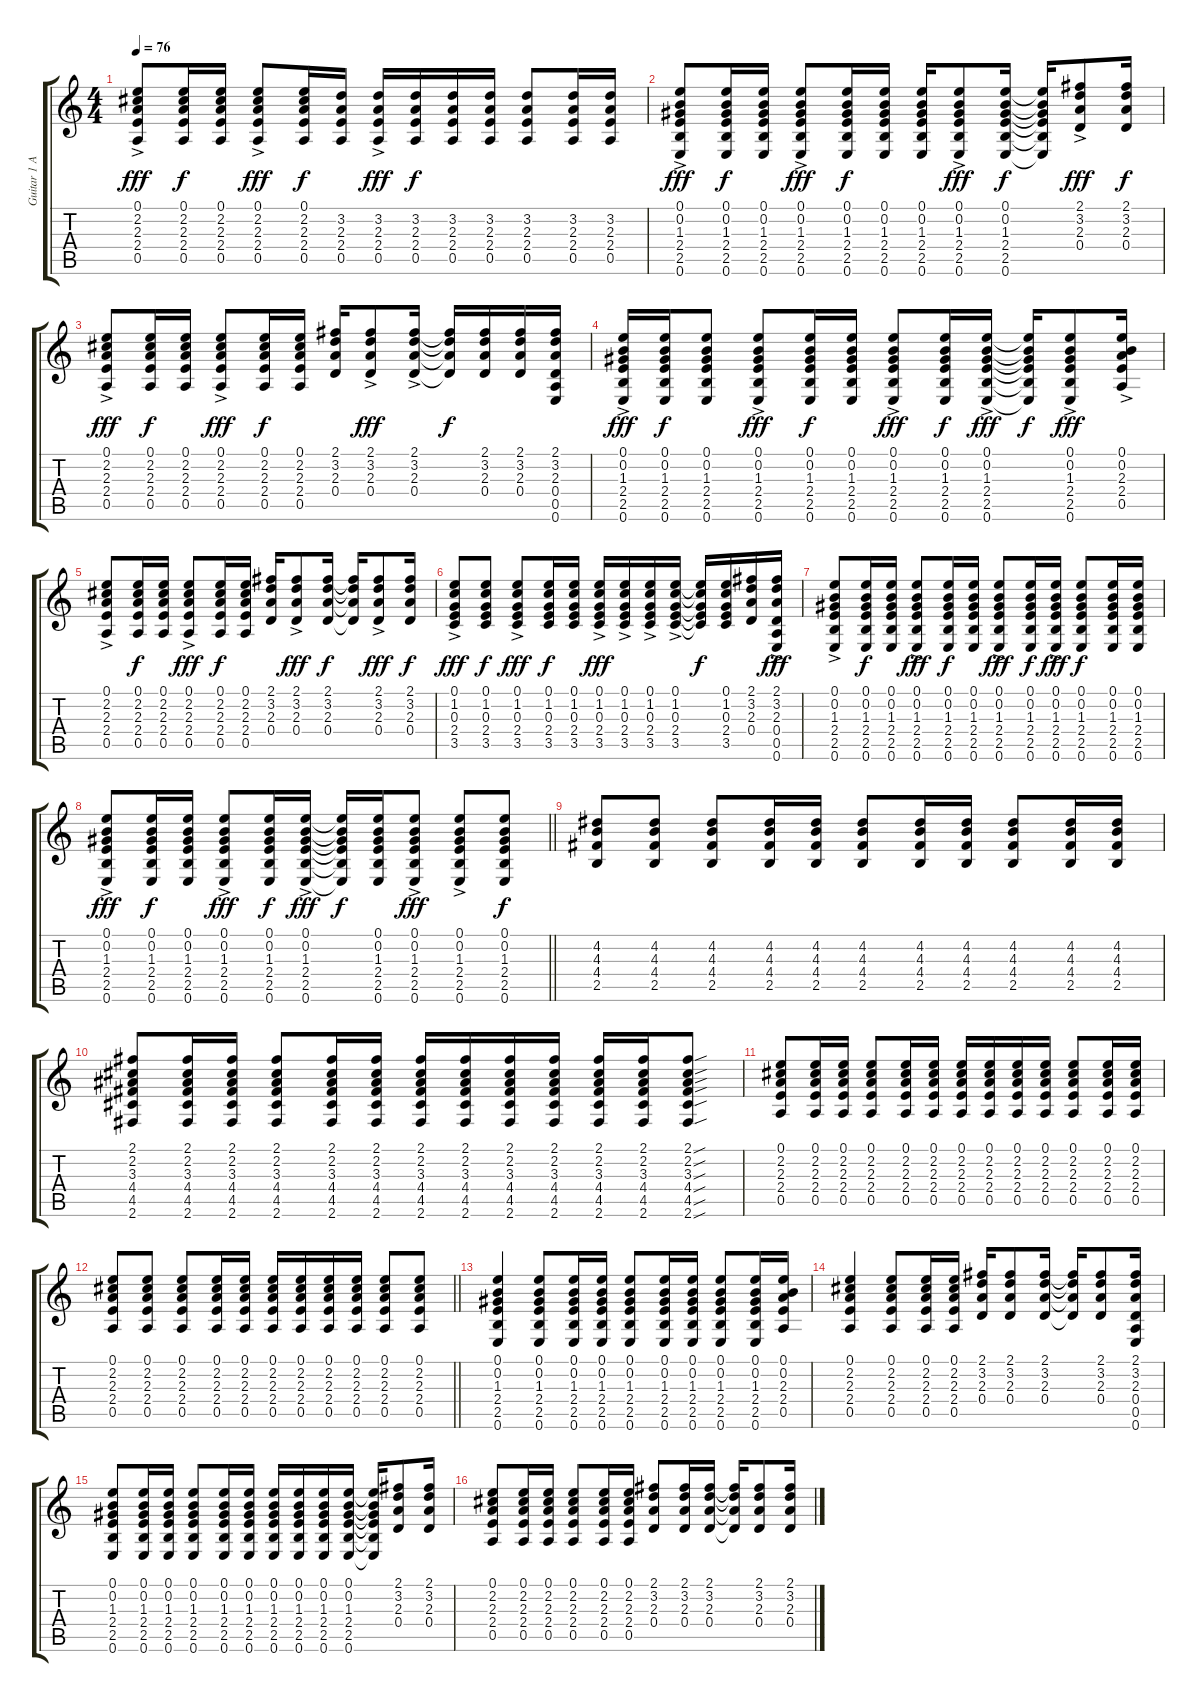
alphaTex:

\track ("Guitar 1 Acoustic" "Guitar 1 A") {instrument acousticguitarnylon}
\staff {score tabs}
\tuning (E4 B3 G3 D3 A2 E2) {hide}
\ts (4 4)
\tempo 76
\clef g2
\ks c
(0.1{ac} 2.2{ac} 2.3{ac} 2.4{ac} 0.5{ac}).8{dy fff} (0.1 2.2 2.3 2.4 0.5).16{dy f} (0.1 2.2 2.3 2.4 0.5).16 (0.1{ac} 2.2{ac} 2.3{ac} 2.4{ac} 0.5{ac}).8{dy fff} (0.1 2.2 2.3 2.4 0.5).16{dy f} (3.2 2.3 2.4 0.5).16 (3.2{ac} 2.3{ac} 2.4{ac} 0.5{ac}).16{dy fff} (3.2 2.3 2.4 0.5).16{dy f} (3.2 2.3 2.4 0.5).16 (3.2 2.3 2.4 0.5).16 (3.2 2.3 2.4 0.5).8 (3.2 2.3 2.4 0.5).16 (3.2 2.3 2.4 0.5).16 |
(0.1{ac} 0.2{ac} 1.3{ac} 2.4{ac} 2.5{ac} 0.6{ac}).8{dy fff} (0.1 0.2 1.3 2.4 2.5 0.6).16{dy f} (0.1 0.2 1.3 2.4 2.5 0.6).16 (0.1{ac} 0.2{ac} 1.3{ac} 2.4{ac} 2.5{ac} 0.6{ac}).8{dy fff} (0.1 0.2 1.3 2.4 2.5 0.6).16{dy f} (0.1 0.2 1.3 2.4 2.5 0.6).16 (0.1 0.2 1.3 2.4 2.5 0.6).16 (0.1{ac} 0.2{ac} 1.3{ac} 2.4{ac} 2.5{ac} 0.6{ac}).8{dy fff} (0.1 0.2 1.3 2.4 2.5 0.6).16{dy f} (0.1{t} 0.2{t} 1.3{t} 2.4{t} 2.5{t} 0.6{t}).16 (2.1{ac} 3.2{ac} 2.3{ac} 0.4{ac}).8{dy fff} (2.1 3.2 2.3 0.4).16{dy f} |
(0.1{ac} 2.2{ac} 2.3{ac} 2.4{ac} 0.5{ac}).8{dy fff} (0.1 2.2 2.3 2.4 0.5).16{dy f} (0.1 2.2 2.3 2.4 0.5).16 (0.1{ac} 2.2{ac} 2.3{ac} 2.4{ac} 0.5{ac}).8{dy fff} (0.1 2.2 2.3 2.4 0.5).16{dy f} (0.1 2.2 2.3 2.4 0.5).16 (2.1 3.2 2.3 0.4).16 (2.1{ac} 3.2{ac} 2.3{ac} 0.4{ac}).8{dy fff} (2.1{ac} 3.2{ac} 2.3{ac} 0.4{ac}).16 (2.1{t} 3.2{t} 2.3{t} 0.4{t}).16{dy f} (2.1 3.2 2.3 0.4).16 (2.1 3.2 2.3 0.4).16 (2.1 3.2 2.3 0.4 0.5 0.6).16 |
(0.1{ac} 0.2{ac} 1.3{ac} 2.4{ac} 2.5{ac} 0.6{ac}).16{dy fff} (0.1 0.2 1.3 2.4 2.5 0.6).16{dy f} (0.1 0.2 1.3 2.4 2.5 0.6).8 (0.1{ac} 0.2{ac} 1.3{ac} 2.4{ac} 2.5{ac} 0.6{ac}).8{dy fff} (0.1 0.2 1.3 2.4 2.5 0.6).16{dy f} (0.1 0.2 1.3 2.4 2.5 0.6).16 (0.1{ac} 0.2{ac} 1.3{ac} 2.4{ac} 2.5{ac} 0.6{ac}).8{dy fff} (0.1 0.2 1.3 2.4 2.5 0.6).16{dy f} (0.1{ac} 0.2{ac} 1.3{ac} 2.4{ac} 2.5{ac} 0.6{ac}).16{dy fff} (0.1{t} 0.2{t} 1.3{t} 2.4{t} 2.5{t} 0.6{t}).16{dy f} (0.1{ac} 0.2{ac} 1.3{ac} 2.4{ac} 2.5{ac} 0.6{ac}).8{dy fff} (0.1{ac} 0.2{ac} 2.3{ac} 2.4{ac} 0.5{ac}).16 |
(0.1{ac} 2.2{ac} 2.3{ac} 2.4{ac} 0.5{ac}).8 (0.1 2.2 2.3 2.4 0.5).16{dy f} (0.1 2.2 2.3 2.4 0.5).16 (0.1{ac} 2.2{ac} 2.3{ac} 2.4{ac} 0.5{ac}).8{dy fff} (0.1 2.2 2.3 2.4 0.5).16{dy f} (0.1 2.2 2.3 2.4 0.5).16 (2.1 3.2 2.3 0.4).16 (2.1{ac} 3.2{ac} 2.3{ac} 0.4{ac}).8{dy fff} (2.1 3.2 2.3 0.4).16{dy f} (2.1{t} 3.2{t} 2.3{t} 0.4{t}).16 (2.1{ac} 3.2{ac} 2.3{ac} 0.4{ac}).8{dy fff} (2.1 3.2 2.3 0.4).16{dy f} |
(0.1{ac} 1.2{ac} 0.3{ac} 2.4{ac} 3.5{ac}).8{dy fff} (0.1 1.2 0.3 2.4 3.5).8{dy f} (0.1{ac} 1.2{ac} 0.3{ac} 2.4{ac} 3.5{ac}).8{dy fff} (0.1 1.2 0.3 2.4 3.5).16{dy f} (0.1 1.2 0.3 2.4 3.5).16 (0.1{ac} 1.2{ac} 0.3{ac} 2.4{ac} 3.5{ac}).16{dy fff} (0.1{ac} 1.2{ac} 0.3{ac} 2.4{ac} 3.5{ac}).16 (0.1{ac} 1.2{ac} 0.3{ac} 2.4{ac} 3.5{ac}).16 (0.1{ac} 1.2{ac} 0.3{ac} 2.4{ac} 3.5{ac}).16 (0.1{t} 1.2{t} 0.3{t} 2.4{t} 3.5{t}).16{dy f} (0.1 1.2 0.3 2.4 3.5).16 (2.1 3.2 2.3 0.4).16 (2.1{ac} 3.2{ac} 2.3{ac} 0.4{ac} 0.5 0.6).16{dy fff} |
(0.1{ac} 0.2{ac} 1.3{ac} 2.4{ac} 2.5{ac} 0.6{ac}).8 (0.1 0.2 1.3 2.4 2.5 0.6).16{dy f} (0.1 0.2 1.3 2.4 2.5 0.6).16 (0.1{ac} 0.2{ac} 1.3{ac} 2.4{ac} 2.5{ac} 0.6{ac}).8{dy fff} (0.1 0.2 1.3 2.4 2.5 0.6).16{dy f} (0.1 0.2 1.3 2.4 2.5 0.6).16 (0.1{ac} 0.2{ac} 1.3{ac} 2.4{ac} 2.5{ac} 0.6{ac}).8{dy fff} (0.1 0.2 1.3 2.4 2.5 0.6).16{dy f} (0.1{ac} 0.2{ac} 1.3{ac} 2.4{ac} 2.5{ac} 0.6{ac}).16{dy fff} (0.1 0.2 1.3 2.4 2.5 0.6).8{dy f} (0.1 0.2 1.3 2.4 2.5 0.6).16 (0.1 0.2 1.3 2.4 2.5 0.6).16 |
\barLineRight lightlight
(0.1{ac} 0.2{ac} 1.3{ac} 2.4{ac} 2.5{ac} 0.6{ac}).8{dy fff} (0.1 0.2 1.3 2.4 2.5 0.6).16{dy f} (0.1 0.2 1.3 2.4 2.5 0.6).16 (0.1{ac} 0.2{ac} 1.3{ac} 2.4{ac} 2.5{ac} 0.6{ac}).8{dy fff} (0.1 0.2 1.3 2.4 2.5 0.6).16{dy f} (0.1{ac} 0.2{ac} 1.3{ac} 2.4{ac} 2.5{ac} 0.6{ac}).16{dy fff} (0.1{t} 0.2{t} 1.3{t} 2.4{t} 2.5{t} 0.6{t}).16{dy f} (0.1 0.2 1.3 2.4 2.5 0.6).16 (0.1{ac} 0.2{ac} 1.3{ac} 2.4{ac} 2.5{ac} 0.6{ac}).8{dy fff} (0.1{ac} 0.2{ac} 1.3{ac} 2.4{ac} 2.5{ac} 0.6{ac}).8 (0.1 0.2 1.3 2.4 2.5 0.6).8{dy f} |
(4.2 4.3 4.4 2.5).8 (4.2 4.3 4.4 2.5).8 (4.2 4.3 4.4 2.5).8 (4.2 4.3 4.4 2.5).16 (4.2 4.3 4.4 2.5).16 (4.2 4.3 4.4 2.5).8 (4.2 4.3 4.4 2.5).16 (4.2 4.3 4.4 2.5).16 (4.2 4.3 4.4 2.5).8 (4.2 4.3 4.4 2.5).16 (4.2 4.3 4.4 2.5).16 |
(2.1 2.2 3.3 4.4 4.5 2.6).8 (2.1 2.2 3.3 4.4 4.5 2.6).16 (2.1 2.2 3.3 4.4 4.5 2.6).16 (2.1 2.2 3.3 4.4 4.5 2.6).8 (2.1 2.2 3.3 4.4 4.5 2.6).16 (2.1 2.2 3.3 4.4 4.5 2.6).16 (2.1 2.2 3.3 4.4 4.5 2.6).16 (2.1 2.2 3.3 4.4 4.5 2.6).16 (2.1 2.2 3.3 4.4 4.5 2.6).16 (2.1 2.2 3.3 4.4 4.5 2.6).16 (2.1 2.2 3.3 4.4 4.5 2.6).16 (2.1 2.2 3.3 4.4 4.5 2.6).16 (2.1{sou} 2.2{sou} 3.3{sou} 4.4{sou} 4.5{sou} 2.6{sou}).8 |
(0.1 2.2 2.3 2.4 0.5).8 (0.1 2.2 2.3 2.4 0.5).16 (0.1 2.2 2.3 2.4 0.5).16 (0.1 2.2 2.3 2.4 0.5).8 (0.1 2.2 2.3 2.4 0.5).16 (0.1 2.2 2.3 2.4 0.5).16 (0.1 2.2 2.3 2.4 0.5).16 (0.1 2.2 2.3 2.4 0.5).16 (0.1 2.2 2.3 2.4 0.5).16 (0.1 2.2 2.3 2.4 0.5).16 (0.1 2.2 2.3 2.4 0.5).8 (0.1 2.2 2.3 2.4 0.5).16 (0.1 2.2 2.3 2.4 0.5).16 |
\barLineRight lightlight
(0.1 2.2 2.3 2.4 0.5).8 (0.1 2.2 2.3 2.4 0.5).8 (0.1 2.2 2.3 2.4 0.5).8 (0.1 2.2 2.3 2.4 0.5).16 (0.1 2.2 2.3 2.4 0.5).16 (0.1 2.2 2.3 2.4 0.5).16 (0.1 2.2 2.3 2.4 0.5).16 (0.1 2.2 2.3 2.4 0.5).16 (0.1 2.2 2.3 2.4 0.5).16 (0.1 2.2 2.3 2.4 0.5).8 (0.1 2.2 2.3 2.4 0.5).8 |
(0.1 0.2 1.3 2.4 2.5 0.6).4 (0.1 0.2 1.3 2.4 2.5 0.6).8 (0.1 0.2 1.3 2.4 2.5 0.6).16 (0.1 0.2 1.3 2.4 2.5 0.6).16 (0.1 0.2 1.3 2.4 2.5 0.6).8 (0.1 0.2 1.3 2.4 2.5 0.6).16 (0.1 0.2 1.3 2.4 2.5 0.6).16 (0.1 0.2 1.3 2.4 2.5 0.6).8 (0.1 0.2 1.3 2.4 2.5 0.6).16 (0.1 0.2 2.3 2.4 0.5).16 |
(0.1 2.2 2.3 2.4 0.5).4 (0.1 2.2 2.3 2.4 0.5).8 (0.1 2.2 2.3 2.4 0.5).16 (0.1 2.2 2.3 2.4 0.5).16 (2.1 3.2 2.3 0.4).16 (2.1 3.2 2.3 0.4).8 (2.1 3.2 2.3 0.4).16 (2.1{t} 3.2{t} 2.3{t} 0.4{t}).16 (2.1 3.2 2.3 0.4).8 (2.1 3.2 2.3 0.4 0.5 0.6).16 |
(0.1 0.2 1.3 2.4 2.5 0.6).8 (0.1 0.2 1.3 2.4 2.5 0.6).16 (0.1 0.2 1.3 2.4 2.5 0.6).16 (0.1 0.2 1.3 2.4 2.5 0.6).8 (0.1 0.2 1.3 2.4 2.5 0.6).16 (0.1 0.2 1.3 2.4 2.5 0.6).16 (0.1 0.2 1.3 2.4 2.5 0.6).16 (0.1 0.2 1.3 2.4 2.5 0.6).16 (0.1 0.2 1.3 2.4 2.5 0.6).16 (0.1 0.2 1.3 2.4 2.5 0.6).16 (0.1{t} 0.2{t} 1.3{t} 2.4{t} 2.5{t} 0.6{t}).16 (2.1 3.2 2.3 0.4).8 (2.1 3.2 2.3 0.4).16 |
(0.1 2.2 2.3 2.4 0.5).8 (0.1 2.2 2.3 2.4 0.5).16 (0.1 2.2 2.3 2.4 0.5).16 (0.1 2.2 2.3 2.4 0.5).8 (0.1 2.2 2.3 2.4 0.5).16 (0.1 2.2 2.3 2.4 0.5).16 (2.1 3.2 2.3 0.4).8 (2.1 3.2 2.3 0.4).16 (2.1 3.2 2.3 0.4).16 (2.1{t} 3.2{t} 2.3{t} 0.4{t}).16 (2.1 3.2 2.3 0.4).8 (2.1 3.2 2.3 0.4).16
